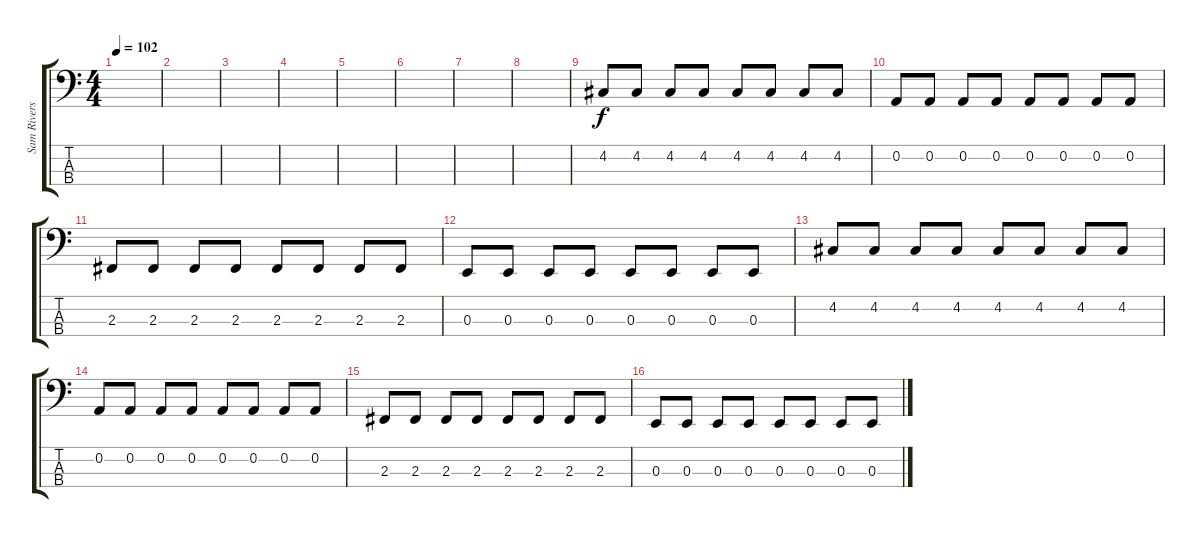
\track ("Sam Rivers (Bass)" "Sam Rivers") {instrument electricbassfinger}
\staff {score tabs}
\tuning (D2 A1 E1 B0) {hide}
\ts (4 4)
\tempo 102
\clef f4
\ks c
|
|
|
|
|
|
|
|
4.2.8 4.2.8 4.2.8 4.2.8 4.2.8 4.2.8 4.2.8 4.2.8 |
0.2.8 0.2.8 0.2.8 0.2.8 0.2.8 0.2.8 0.2.8 0.2.8 |
2.3.8 2.3.8 2.3.8 2.3.8 2.3.8 2.3.8 2.3.8 2.3.8 |
0.3.8 0.3.8 0.3.8 0.3.8 0.3.8 0.3.8 0.3.8 0.3.8 |
4.2.8 4.2.8 4.2.8 4.2.8 4.2.8 4.2.8 4.2.8 4.2.8 |
0.2.8 0.2.8 0.2.8 0.2.8 0.2.8 0.2.8 0.2.8 0.2.8 |
2.3.8 2.3.8 2.3.8 2.3.8 2.3.8 2.3.8 2.3.8 2.3.8 |
0.3.8 0.3.8 0.3.8 0.3.8 0.3.8 0.3.8 0.3.8 0.3.8
